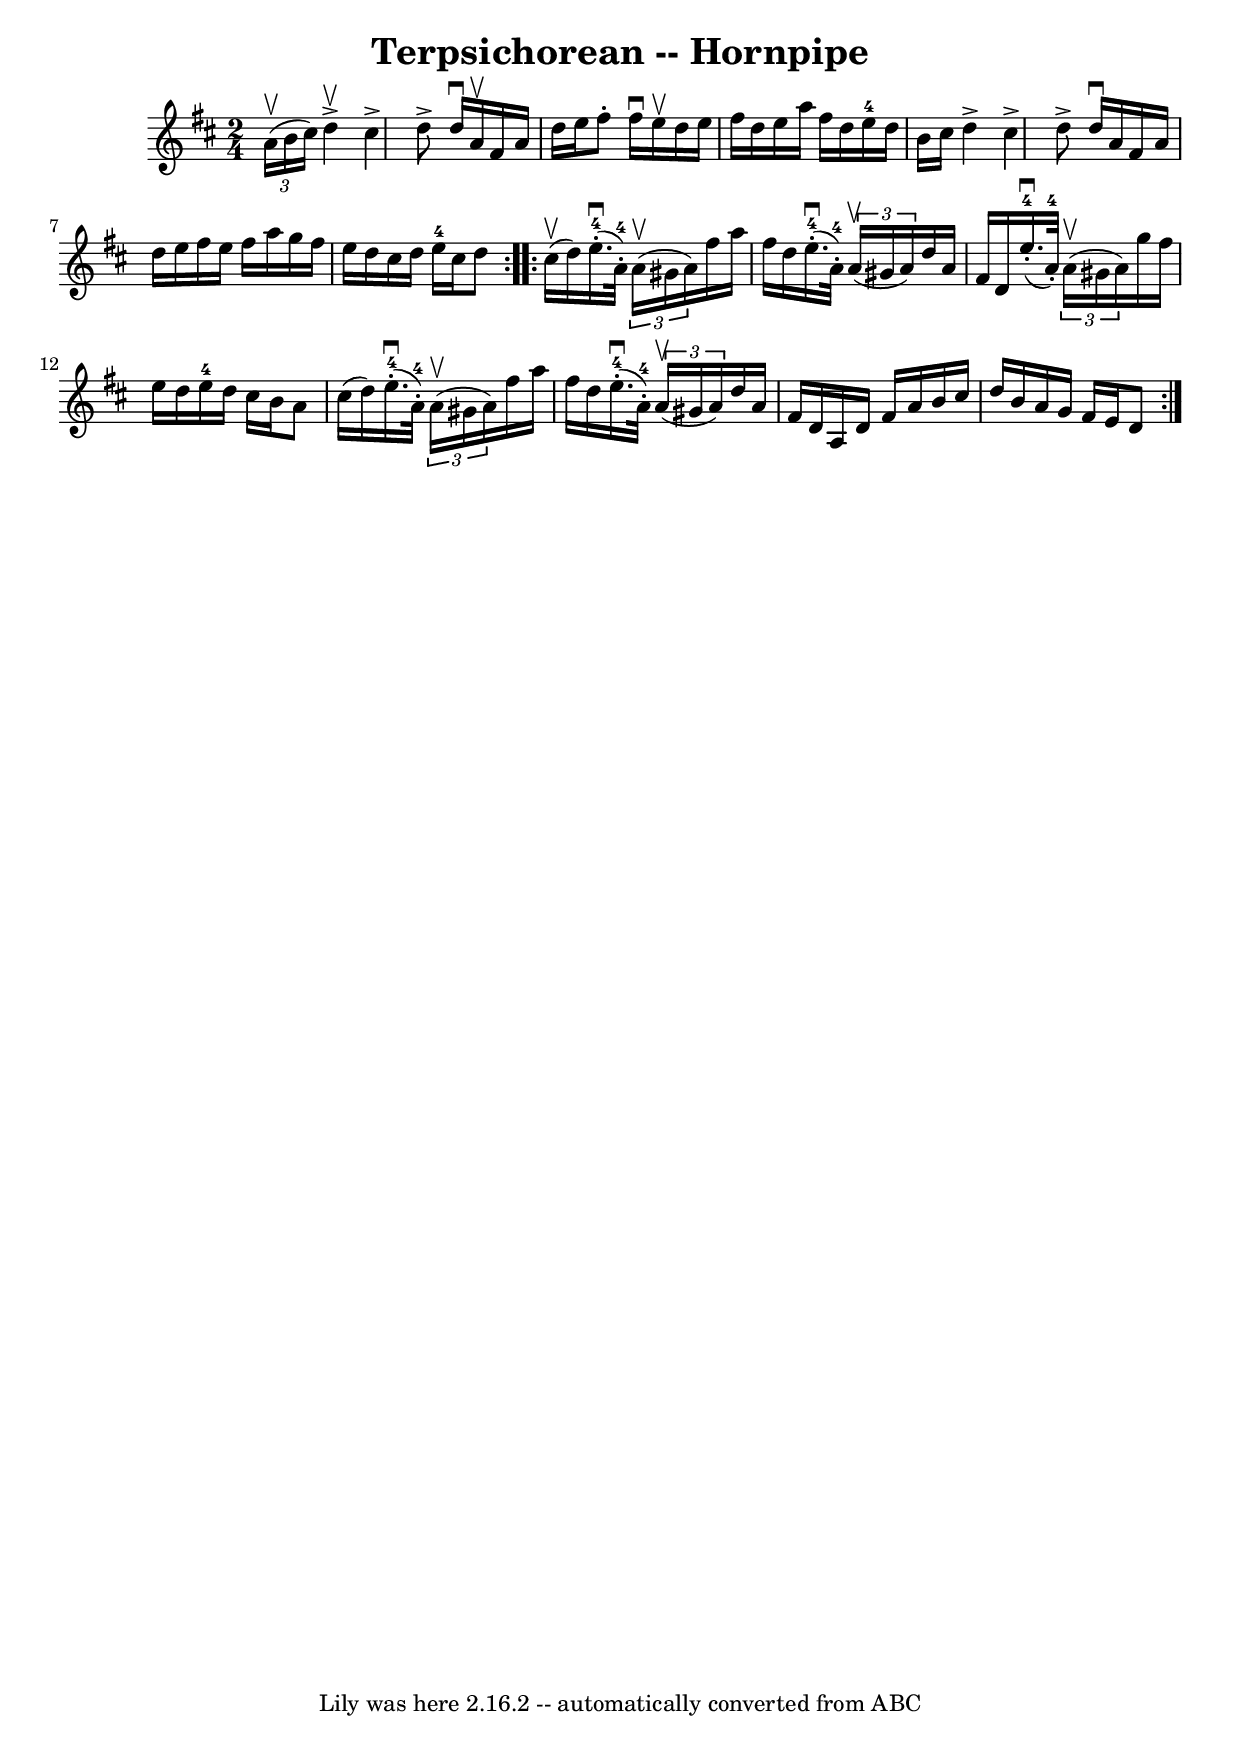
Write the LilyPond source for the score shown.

\version "2.16.2"
\include "Mammoth.ily"
\header {
  %% book = "Cole's 1000 Fiddle Tunes"
  crossRefNumber = "1"
  footnotes = ""
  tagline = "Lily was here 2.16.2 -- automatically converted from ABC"
  title = "Terpsichorean -- Hornpipe"

}
voicedefault =  {



  \repeat volta 2 {

    \time 2/4 
    \key d \major   \times 2/3 { a'16 (^\upbow b'16 cis''16) 
			       } 
    |
    d''4^\upbow^\accent cis''4^\accent |
    d''8^\accent   
    d''16^\downbow a'16^\upbow fis'16 a'16 d''16 e''16  |
    
    fis''8 -. fis''16^\downbow e''16^\upbow d''16 e''16 fis''16    
    d''16  |
    e''16 a''16 fis''16 d''16 e''16-4 d''16    
    b'16 cis''16  |
    d''4^\accent cis''4^\accent |
    d''8 
    ^\accent d''16^\downbow a'16 fis'16 a'16 d''16 e''16  |
    
    fis''16 e''16 fis''16 a''16 g''16 fis''16 e''16 d''16  
    |
    cis''16 d''16 e''16-4 cis''16 d''8  
  }     

  \repeat volta 2 {
    cis''16 (^\upbow d''16) |
    e''16. 
    -4(^\downbow-. a'32-4-.)   \times 2/3 { a'16 (^\upbow gis'16    
					    a'16) 
					  } fis''16 a''16 fis''16 d''16  |
    e''16. 
    -4(^\downbow-. a'32-4-.)   \times 2/3 { a'16 (^\upbow gis'16    
					    a'16) 
					  } d''16 a'16 fis'16 d'16  |
    e''16. 
    -4(^\downbow-. a'32-4-.)   \times 2/3 { a'16 (^\upbow gis'16    
					    a'16) 
					  } g''16 fis''16 e''16 d''16  |
    e''16-4 d''16  
    cis''16 b'16 a'8 cis''16 (d''16) |
    e''16. 
    -4(^\downbow-. a'32-4-.)   \times 2/3 { a'16 (^\upbow gis'16    
					    a'16) 
					  } fis''16 a''16 fis''16 d''16  |
    e''16. 
    -4(^\downbow-. a'32-4-.)   \times 2/3 { a'16 (^\upbow gis'16    
					    a'16) 
					  } d''16 a'16 fis'16 d'16  |
    a16 d'16    
    fis'16 a'16 b'16 cis''16 d''16 b'16  |
    a'16 g'16    
    fis'16 e'16 d'8  
  }   

}

\score{
  <<

    \context Staff="default"
    {
      \voicedefault 
      
    }

  >>
  \layout {
    
  }
  \midi {
  }

}
